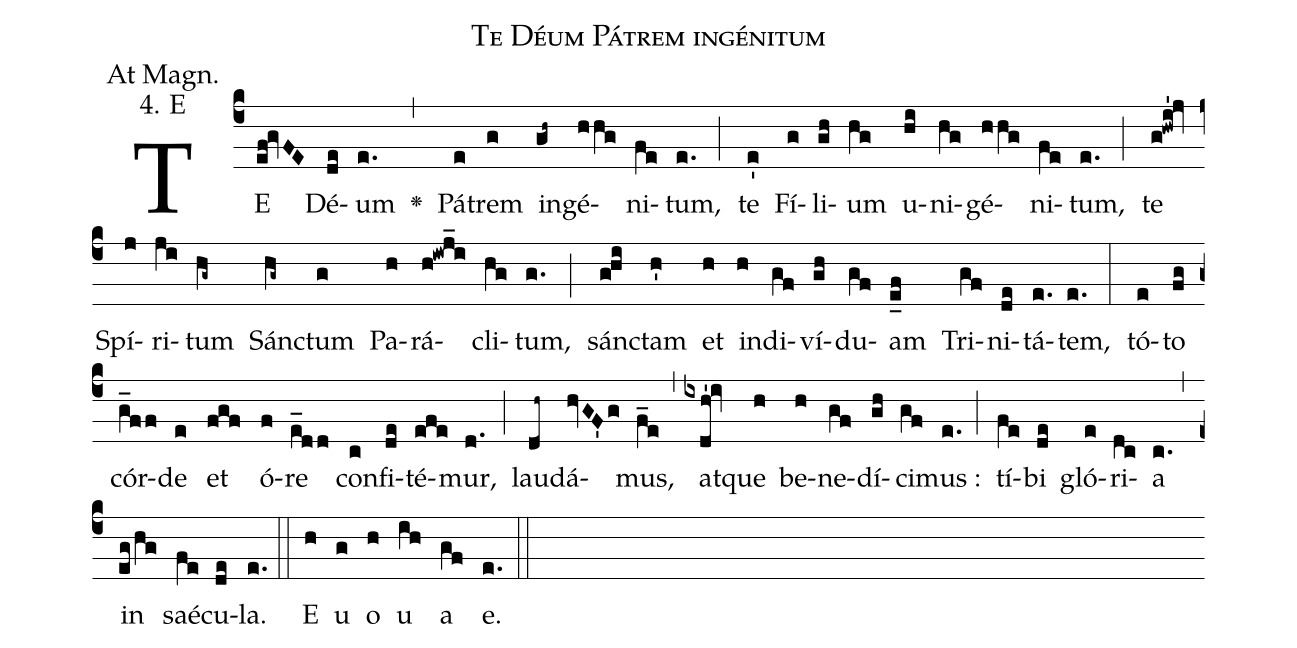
name: Te Déum Pátrem ingénitum;
office-part: Magnificat Antiphon;
mode: 4E;
annotation: At Magn.;
annotation: 4. E;
%%
% The syntax in this part is called gabc. Please refer to http://home.gna.org/gregorio/gabc/#basis

(c4)TE(ef!gvFE) Dé(de)um(e.) <v>\greheightstar</v>(,) Pá(e)trem(g) in(gh~)gé(h/hg)ni(fe)tum,(e.) (;) te(e') Fí(g)li(gh)um(hg) u(hi)ni(hg)gé(h/hg)ni(fe)tum,(e.) (;) te(g!hwi'!jv) Spí(j)ri(ji)tum(hg~) Sán(hg~)ctum(g) Pa(h)rá(h!iwj_i)cli(hg)tum,(g.) (;) sán(g!hi)ctam(h') et(h) in(h)di(gf)ví(gh)du(gf)am(e_f) Tri(gf)ni(de)tá(e.)tem,(e.) (:) tó(e)to(fg) cór(g_f/f)de(e) et(fgf) ó(f)re(e_d/d) con(c)fi(de)té(efe)mur,(d.) (;) lau(dh~)dá(hvGF'g)mus,(f_e) (,) at(ixdh'!iv)que(h) be(h)ne(gf)dí(gh)ci(gf)mus :(e.) (;) tí(fe)bi(de) gló(e)ri(dc)a(c.) (,) in(eg/hg) saé(fe)cu(de)la.(e.) (::)

E(h) u(g) o(h) u(ih) a(gf) e.(e.) (::)
